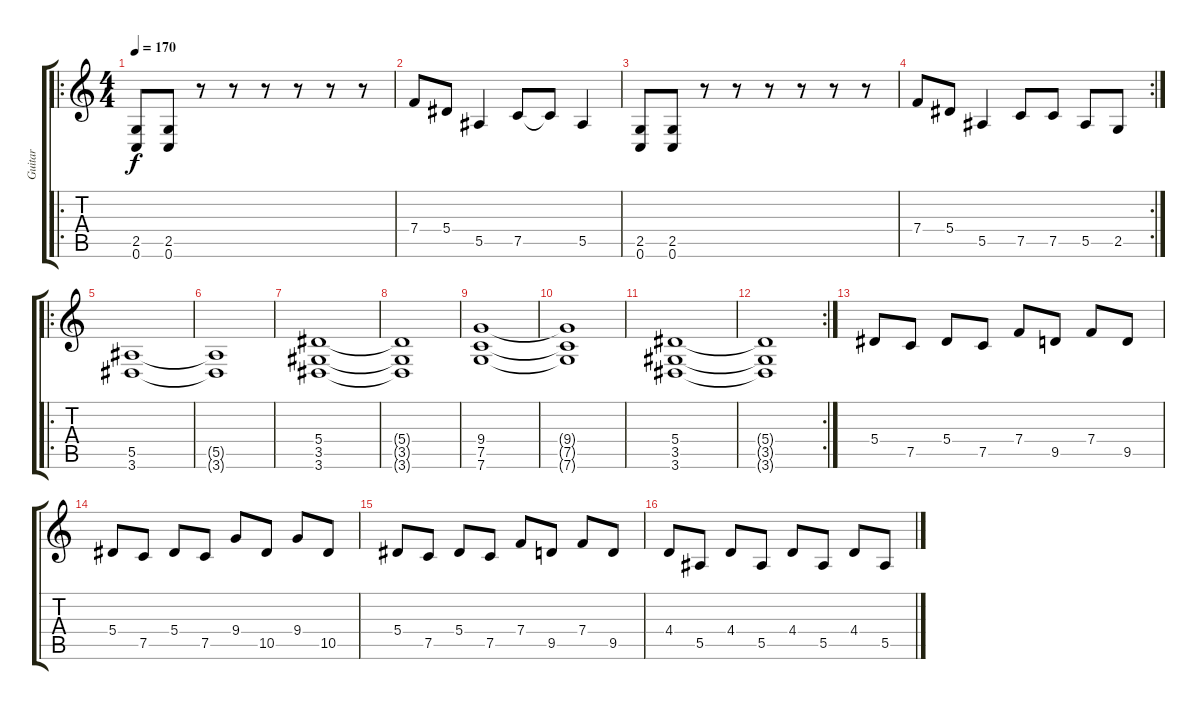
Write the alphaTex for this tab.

\track ("Guitar" "Guitar") {instrument overdrivenguitar}
\staff {score tabs}
\tuning (C4 G3 Eb3 Bb2 F2 C2) {hide}
\ro
\ts (4 4)
\tempo 170
\clef g2
\ks c
(2.5 0.6).8{dy f} (2.5 0.6).8 r.8 r.8 r.8 r.8 r.8 r.8 |
7.4.8 5.4.8 5.5.4 7.5.8 7.5{t}.8 5.5.4 |
(2.5 0.6).8 (2.5 0.6).8 r.8 r.8 r.8 r.8 r.8 r.8 |
\rc 2
7.4.8 5.4.8 5.5.4 7.5.8 7.5.8 5.5.8 2.5.8 |
\ro
(5.5 3.6).1 |
(5.5{t} 3.6{t}).1 |
(5.4 3.5 3.6).1 |
(5.4{t} 3.5{t} 3.6{t}).1 |
(9.4 7.5 7.6).1 |
(9.4{t} 7.5{t} 7.6{t}).1 |
(5.4 3.5 3.6).1 |
\rc 2
(5.4{t} 3.5{t} 3.6{t}).1 |
5.4.8 7.5.8 5.4.8 7.5.8 7.4.8 9.5.8 7.4.8 9.5.8 |
5.4.8 7.5.8 5.4.8 7.5.8 9.4.8 10.5.8 9.4.8 10.5.8 |
5.4.8 7.5.8 5.4.8 7.5.8 7.4.8 9.5.8 7.4.8 9.5.8 |
4.4.8 5.5.8 4.4.8 5.5.8 4.4.8 5.5.8 4.4.8 5.5.8
